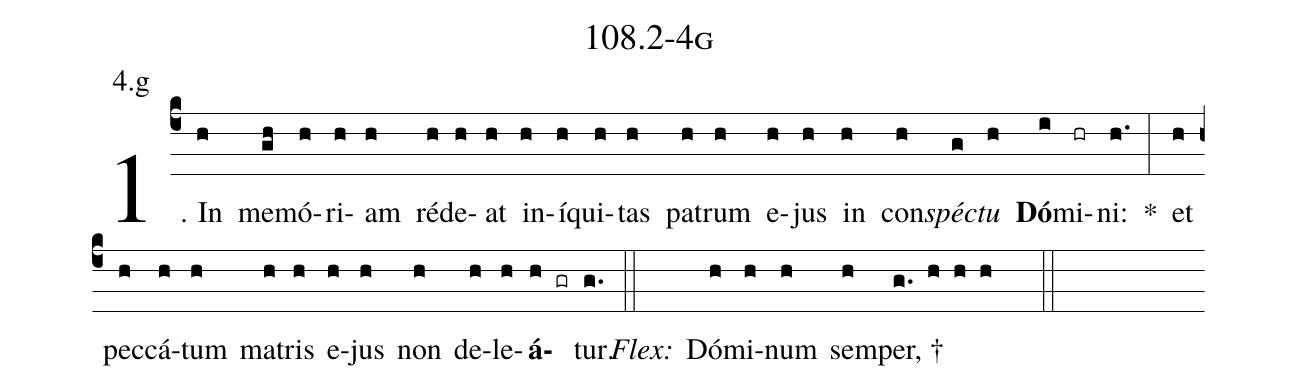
name: 108.2-4g;
annotation: 4.g;
%%
(c4)1. In(h) me(gh)mó(h)ri(h)am(h) réd(h)e(h)at(h) in(h)í(h)qui(h)tas(h) pa(h)trum(h) e(h)jus(h) in(h) con(h)<i>spéc</i>(g)<i>tu</i>(h) <b>Dó</b>(i)mi(hr)ni:(h.) *(:) et(h) pec(h)cá(h)tum(h) ma(h)tris(h) e(h)jus(h) non(h) de(h)le(h)<b>á</b>(h gr)tur.(g.) (::)
<i>Flex:</i>()  Dó(h)mi(h)num(h) sem(h)per, †(g. h h h  ::)
